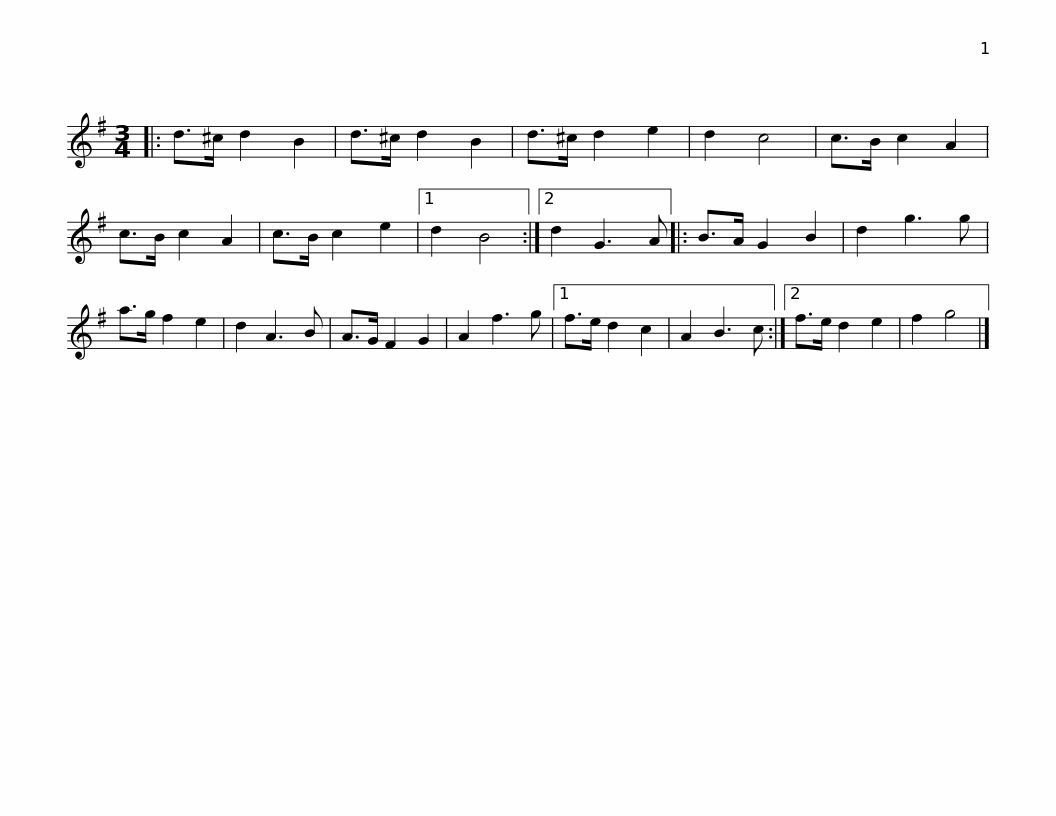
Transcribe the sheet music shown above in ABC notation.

X:1
L:1/8
M:3/4
I:linebreak $
K:G
V:1 treble
V:1
|: d>^c d2 B2 | d>^c d2 B2 | d>^c d2 e2 | d2 c4 | c>B c2 A2 | %5
 c>B c2 A2 | c>B c2 e2 |1 d2 B4 :|2 d2 G3 A |:$ B>A G2 B2 | %10
 d2 g3 g | a>g f2 e2 | d2 A3 B | A>G F2 G2 | A2 f3 g |1 %15
 f>e d2 c2 | A2 B3 c :|2 f>e d2 e2 | f2 g4 |] %19
